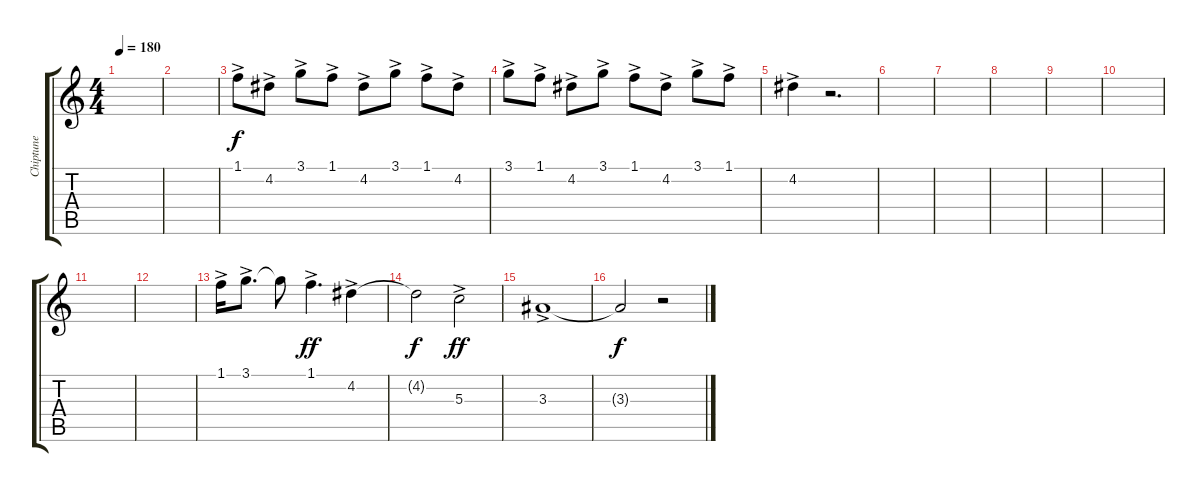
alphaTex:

\track ("Chiptune" "Chiptune") {instrument lead1square}
\staff {score tabs}
\tuning (E5 B4 G4 D4 A3 E3) {hide}
\ts (4 4)
\tempo 180
\clef g2
\ks c
|
|
1.1{ac}.8{volume 15} 4.2{ac}.8 3.1{ac}.8 1.1{ac}.8 4.2{ac}.8 3.1{ac}.8 1.1{ac}.8 4.2{ac}.8 |
3.1{ac}.8 1.1{ac}.8 4.2{ac}.8 3.1{ac}.8 1.1{ac}.8 4.2{ac}.8 3.1{ac}.8 1.1{ac}.8 |
4.2{ac}.4 r.2{d} |
|
|
|
|
|
|
|
1.1{ac}.16 3.1{ac}.8{d} 3.1{t}.8{dy f} 1.1{ac}.4{d dy ff} 4.2{ac}.4 |
4.2{t}.2{dy f} 5.3{ac}.2{dy ff} |
3.3{ac}.1 |
3.3{t}.2{dy f} r.2
